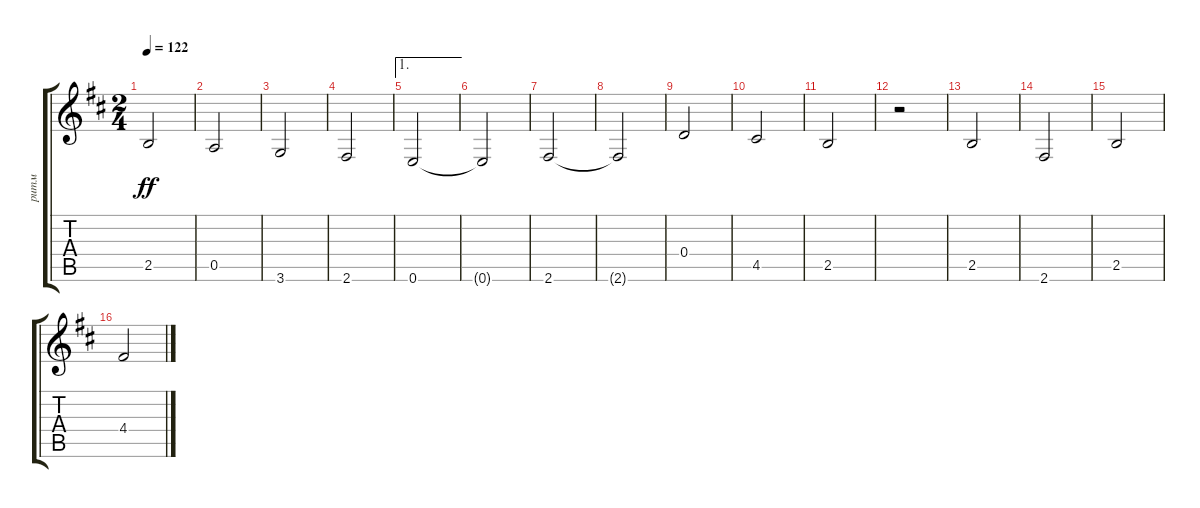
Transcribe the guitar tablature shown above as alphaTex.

\track ("ритм" "ритм") {instrument acousticguitarsteel}
\staff {score tabs}
\tuning (E4 B3 G3 D3 A2 E2) {hide}
\ts (2 4)
\tempo 122
\clef g2
\ks bminor
2.5.2{dy ff} |
0.5.2 |
3.6.2 |
2.6.2 |
\ae 1
0.6.2 |
0.6{t}.2 |
2.6.2 |
2.6{t}.2 |
0.4.2 |
4.5.2 |
2.5.2 |
r.2 |
2.5.2 |
2.6.2 |
2.5.2 |
4.4.2
